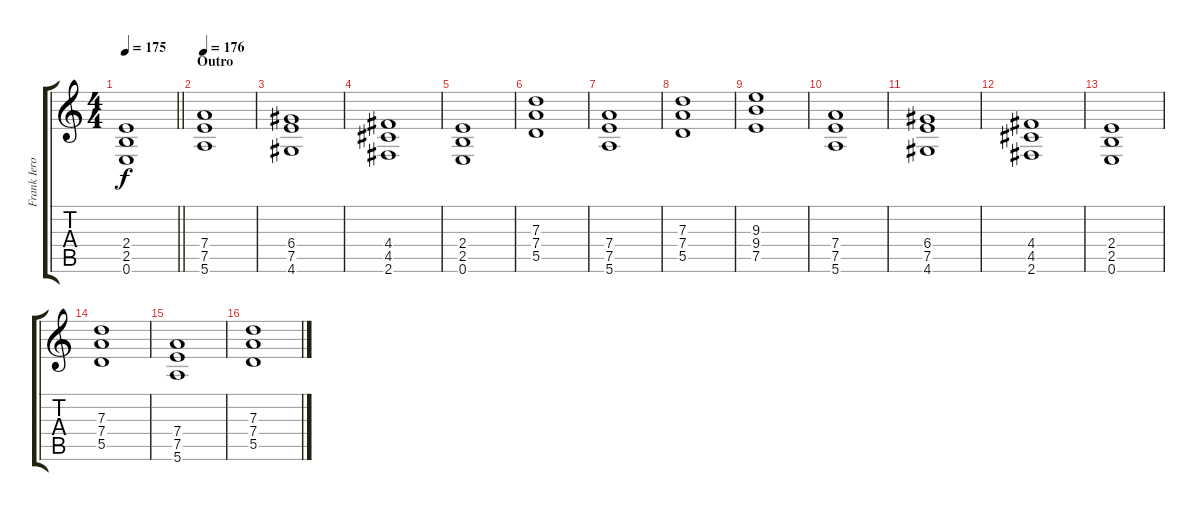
\track ("Frank Iero (rhythm guitar)" "Frank Iero") {instrument distortionguitar}
\staff {score tabs}
\tuning (E4 B3 G3 D3 A2 E2) {hide}
\ts (4 4)
\tempo 175
\clef g2
\barLineRight lightlight
\ks c
(2.4 2.5 0.6).1{dy f} |
\section ("" "Outro")
\tempo 176
(7.4 7.5 5.6).1 |
(6.4 7.5 4.6).1 |
(4.4 4.5 2.6).1 |
(2.4 2.5 0.6).1 |
(7.3 7.4 5.5).1 |
(7.4 7.5 5.6).1 |
(7.3 7.4 5.5).1 |
(9.3 9.4 7.5).1 |
(7.4 7.5 5.6).1 |
(6.4 7.5 4.6).1 |
(4.4 4.5 2.6).1 |
(2.4 2.5 0.6).1 |
(7.3 7.4 5.5).1 |
(7.4 7.5 5.6).1 |
(7.3 7.4 5.5).1
